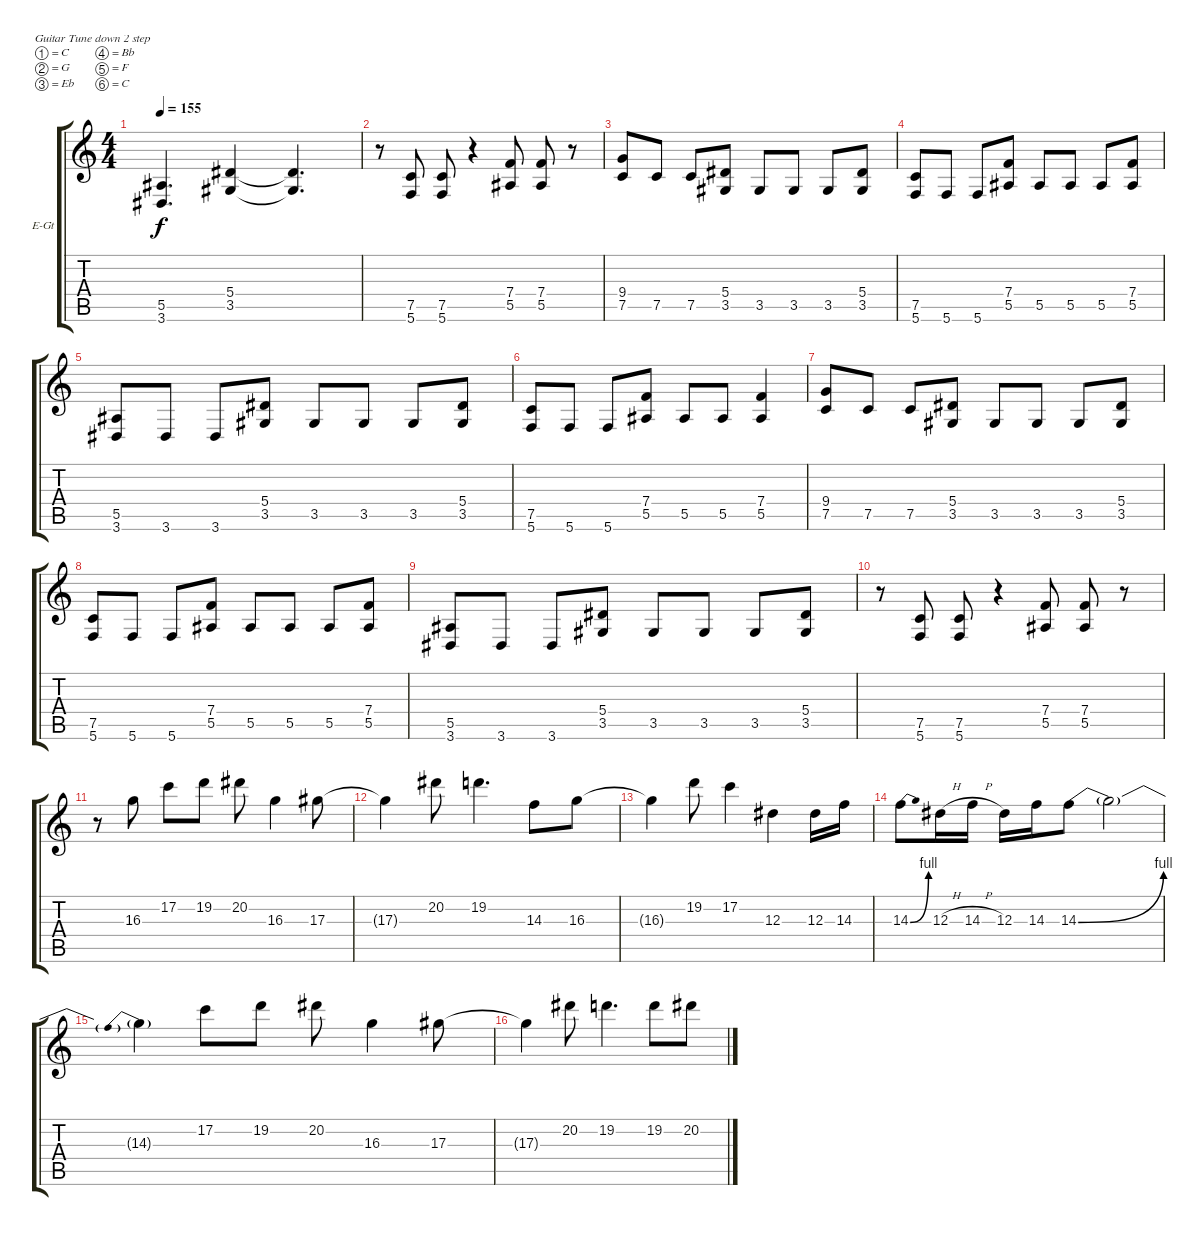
\defaultSystemsLayout 4
\bracketExtendMode groupsimilarinstruments
\firstSystemTrackNameOrientation horizontal
\otherSystemsTrackNameOrientation horizontal
\track ("Michael Amott" "E-Gt") {instrument overdrivenguitar}
\staff {score tabs}
\tuning (C4 G3 Eb3 Bb2 F2 C2)
\ts (4 4)
\tempo 155
\clef g2
\ks c
(5.5 3.6).4{d dy f} (5.4 3.5).4 (5.4{t} 3.5{t}).4{d} |
r.8 (7.5 5.6).8 (7.5 5.6).8 r.4 (7.4 5.5).8 (7.4 5.5).8 r.8 |
(9.4 7.5).8 7.5.8 7.5.8 (5.4 3.5).8 3.5.8 3.5.8 3.5.8 (5.4 3.5).8 |
(7.5 5.6).8 5.6.8 5.6.8 (7.4 5.5).8 5.5.8 5.5.8 5.5.8 (7.4 5.5).8 |
(5.5 3.6).8 3.6.8 3.6.8 (5.4 3.5).8 3.5.8 3.5.8 3.5.8 (5.4 3.5).8 |
(7.5 5.6).8 5.6.8 5.6.8 (7.4 5.5).8 5.5.8 5.5.8 (7.4 5.5).4 |
(9.4 7.5).8 7.5.8 7.5.8 (5.4 3.5).8 3.5.8 3.5.8 3.5.8 (5.4 3.5).8 |
(7.5 5.6).8 5.6.8 5.6.8 (7.4 5.5).8 5.5.8 5.5.8 5.5.8 (7.4 5.5).8 |
(5.5 3.6).8 3.6.8 3.6.8 (5.4 3.5).8 3.5.8 3.5.8 3.5.8 (5.4 3.5).8 |
r.8 (7.5 5.6).8 (7.5 5.6).8 r.4 (7.4 5.5).8 (7.4 5.5).8 r.8 |
r.8 16.3.8 17.2.8 19.2.8 20.2.8 16.3.4 17.3.8 |
17.3{t}.4 20.2.8 19.2.4{d} 14.3.8 16.3.8 |
16.3{t}.4 19.2.8 17.2.4 12.3.4 12.3.16 14.3.16 |
14.3{be (bend 0 0 60 4)}.8 12.3{h}.16 14.3{h}.16 12.3.16 14.3.16 14.3{be (bend 0 0 60 4)}.8 14.3{t}.2 |
14.3{be (prebend 0 4 60 4) t}.4 17.2.8 19.2.8 20.2.8 16.3.4 17.3.8 |
17.3{t}.4 20.2.8 19.2.4{d} 19.2.8 20.2.8
